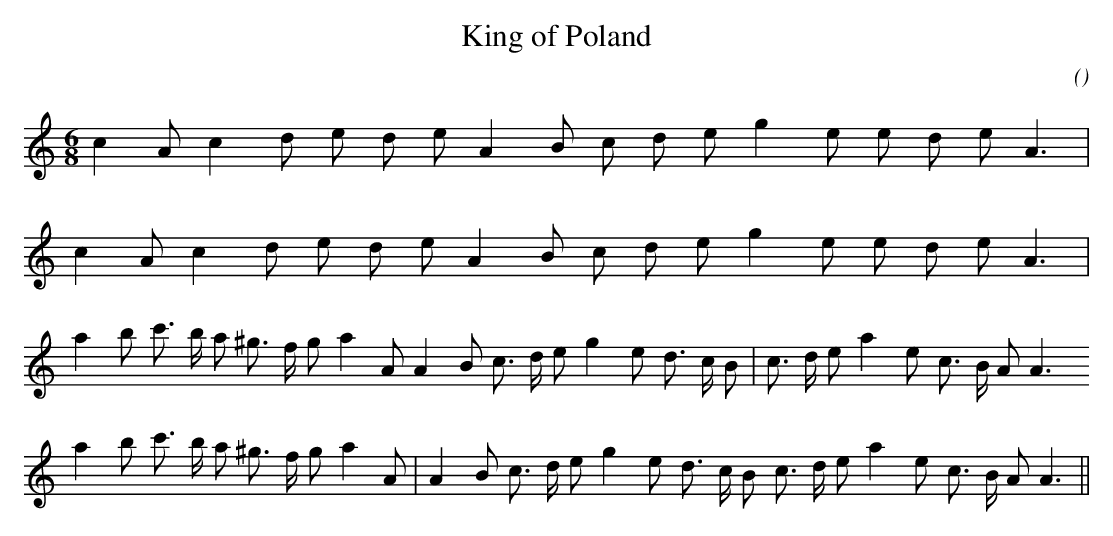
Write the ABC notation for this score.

X:1
T: King of Poland
C:
O:
M:6/8
K:Am
K:Am
M:6/8
L:1/16
c4 A2 c4 d2 e2 d2 e2 A4 B2 c2 d2 e2 g4 e2 e2 d2 e2 A6 |
c4 A2 c4 d2 e2 d2 e2 A4 B2 c2 d2 e2 g4 e2 e2 d2 e2 A6 |
a4 b2 c'3 b a2 ^g3 f g2 a4 A2 A4 B2 c3 d e2 g4 e2 d3 c B2 |c3 d e2 a4 e2 c3 B A2 A6
a4 b2 c'3 b a2 ^g3 f g2 a4 A2 |A4 B2 c3 d e2 g4 e2 d3 c B2 c3 d e2 a4 e2 c3 B A2 A6 ||
